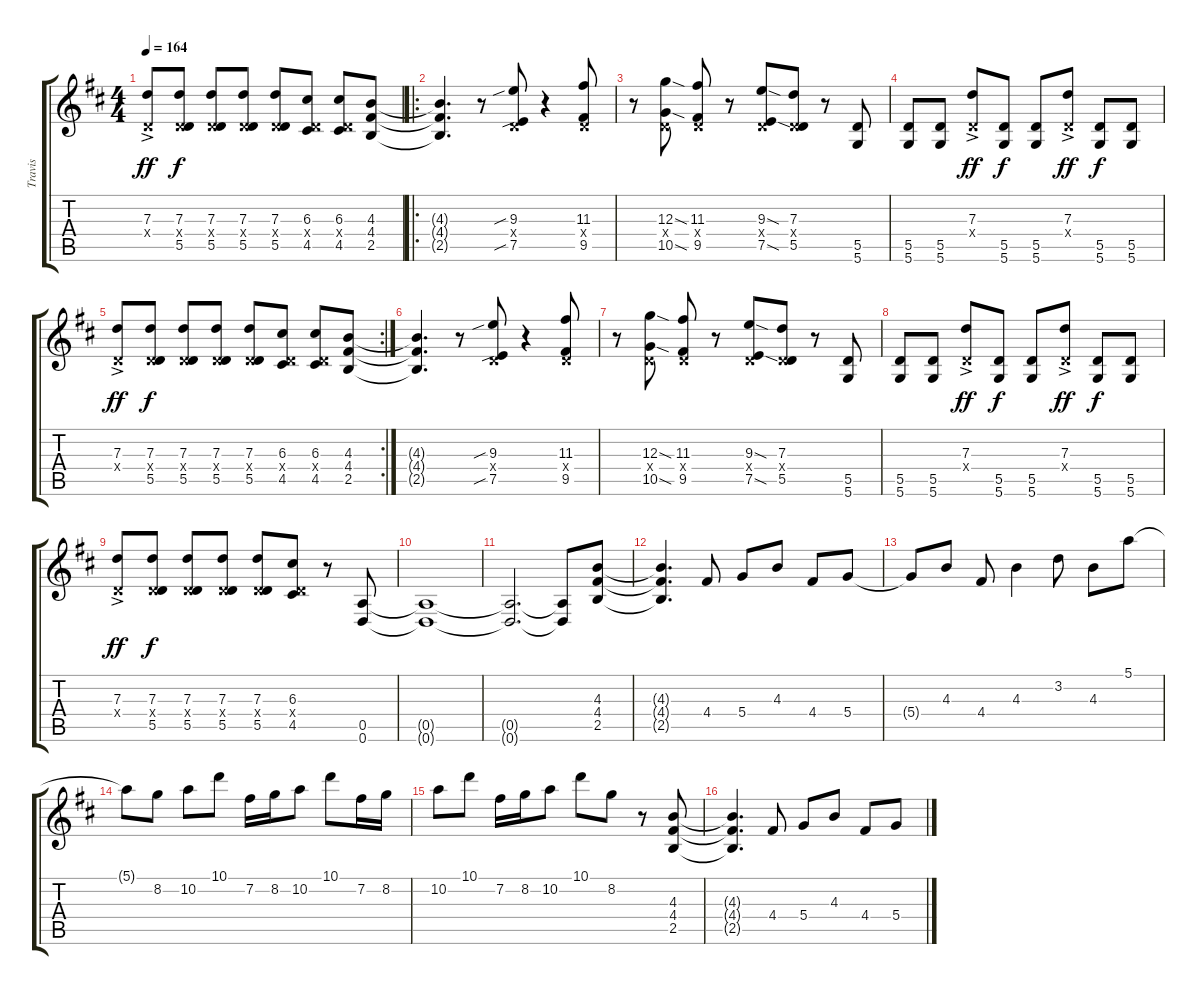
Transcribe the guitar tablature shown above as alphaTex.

\track ("Travis" "Travis") {instrument distortionguitar}
\staff {score tabs}
\tuning (E4 B3 G3 D3 A2 D2) {hide}
\ts (4 4)
\tempo 164
\clef g2
\ks d
(7.3{ac} 0.4{x}).8{dy ff} (7.3 0.4{x} 5.5).8{dy f} (7.3 0.4{x} 5.5).8 (7.3 0.4{x} 5.5).8 (7.3 0.4{x} 5.5).8 (6.3 0.4{x} 4.5).8 (6.3 0.4{x} 4.5).8 (4.3 4.4 2.5).8 |
\ro
(4.3{t} 4.4{t} 2.5{t}).4{d} r.8 (9.3{sib} 0.4{x} 7.5{sib}).8 r.4 (11.3 0.4{x} 9.5).8 |
r.8 (12.3{sod} 0.4{x} 10.5{sod}).8 (11.3 0.4{x} 9.5).8 r.8 (9.3{sod} 0.4{x} 7.5{sod}).8 (7.3 0.4{x} 5.5).8 r.8 (5.5 5.6).8 |
(5.5 5.6).8 (5.5 5.6).8 (7.3{ac} 0.4{x}).8{dy ff} (5.5 5.6).8{dy f} (5.5 5.6).8 (7.3{ac} 0.4{x}).8{dy ff} (5.5 5.6).8{dy f} (5.5 5.6).8 |
\rc 2
(7.3{ac} 0.4{x}).8{dy ff} (7.3 0.4{x} 5.5).8{dy f} (7.3 0.4{x} 5.5).8 (7.3 0.4{x} 5.5).8 (7.3 0.4{x} 5.5).8 (6.3 0.4{x} 4.5).8 (6.3 0.4{x} 4.5).8 (4.3 4.4 2.5).8 |
(4.3{t} 4.4{t} 2.5{t}).4{d} r.8 (9.3{sib} 0.4{x} 7.5{sib}).8 r.4 (11.3 0.4{x} 9.5).8 |
r.8 (12.3{sod} 0.4{x} 10.5{sod}).8 (11.3 0.4{x} 9.5).8 r.8 (9.3{sod} 0.4{x} 7.5{sod}).8 (7.3 0.4{x} 5.5).8 r.8 (5.5 5.6).8 |
(5.5 5.6).8 (5.5 5.6).8 (7.3{ac} 0.4{x}).8{dy ff} (5.5 5.6).8{dy f} (5.5 5.6).8 (7.3{ac} 0.4{x}).8{dy ff} (5.5 5.6).8{dy f} (5.5 5.6).8 |
(7.3{ac} 0.4{x}).8{dy ff} (7.3 0.4{x} 5.5).8{dy f} (7.3 0.4{x} 5.5).8 (7.3 0.4{x} 5.5).8 (7.3 0.4{x} 5.5).8 (6.3 0.4{x} 4.5).8 r.8 (0.5 0.6).8 |
(0.5{t} 0.6{t}).1 |
(0.5{t} 0.6{t}).2{d} (0.5{t} 0.6{t}).8 (4.3 4.4 2.5).8 |
(4.3{t} 4.4{t} 2.5{t}).4{d} 4.4.8 5.4.8 4.3.8 4.4.8 5.4.8 |
5.4{t}.8 4.3.8 4.4.8 4.3.4 3.2.8 4.3.8 5.1.8 |
5.1{t}.8 8.2.8 10.2.8 10.1.8 7.2.16 8.2.16 10.2.8 10.1.8 7.2.16 8.2.16 |
10.2.8 10.1.8 7.2.16 8.2.16 10.2.8 10.1.8 8.2.8 r.8 (4.3 4.4 2.5).8 |
(4.3{t} 4.4{t} 2.5{t}).4{d} 4.4.8 5.4.8 4.3.8 4.4.8 5.4.8
